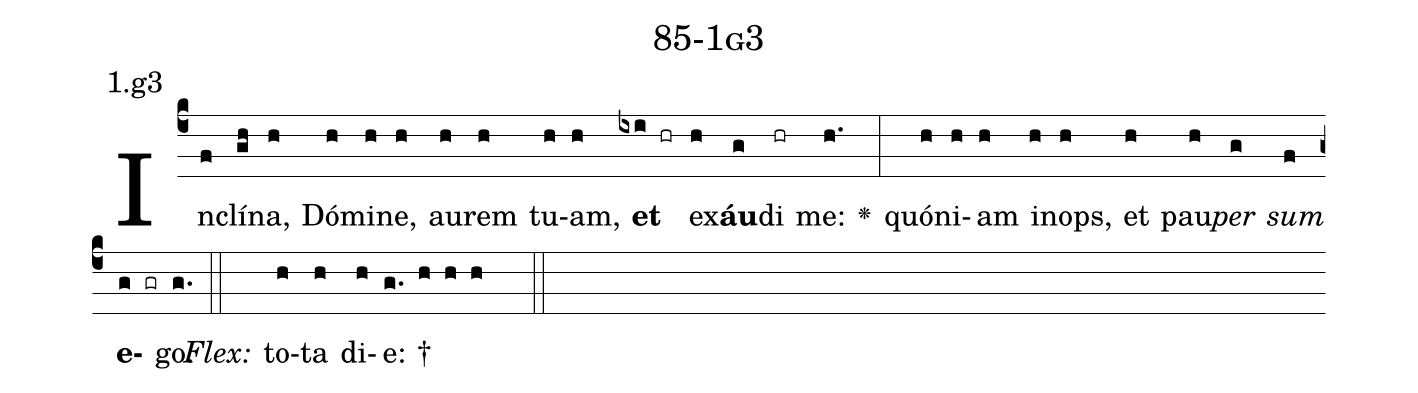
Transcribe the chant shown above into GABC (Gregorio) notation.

name: 85-1g3;
annotation: 1.g3;
%%
(c4)In(f)clí(gh)na,(h) Dó(h)mi(h)ne,(h) au(h)rem(h) tu(h)am,(h) <b>et</b>(ixi hr) ex(h)<b>áu</b>(g)di(hr) me:(h.) <v>\greheightstar</v>(:) quón(h)i(h)am(h) in(h)ops,(h) et(h) pau(h)<i>per</i>(g) <i>sum</i>(f) <b>e</b>(g gr)go.(g.) (::)
<i>Flex:</i>()  to(h)ta(h) di(h)e: †(g. h h h  ::)

%E(h) u(h) o(g) u(f) a(g) e.(g.) (::)
